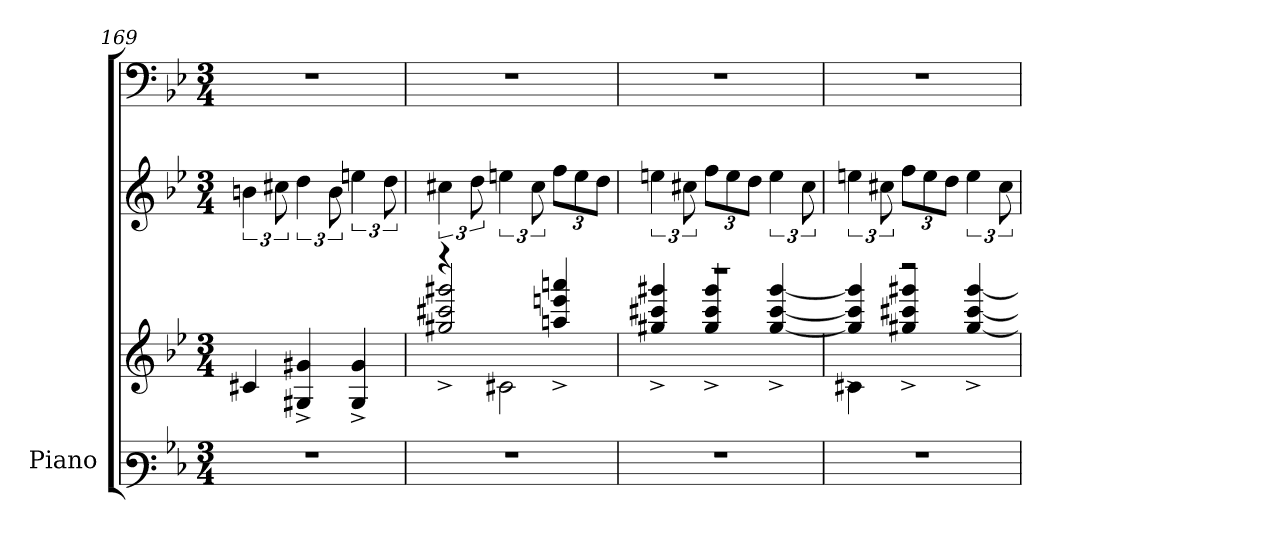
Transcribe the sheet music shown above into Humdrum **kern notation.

**kern	**kern	**kern	**kern
*part1	*part1	*part1	*part1
*staff4	*staff3	*staff2	*staff1
*I"Piano	*	*	*
*I'Pno.	*	*	*
*clefF3	*clefG2	*clefG2	*clefF4
*k[b-e-]	*k[b-e-]	*k[b-e-]	*k[b-e-]
*M3/4	*M3/4	*M3/4	*M3/4
=169	=169	=169	=169
2.r	4c#X/	6bn\	2.r
.	.	12cc#X\	.
.	4G#X/^ 4g#X/^	6dd\	.
.	.	12b\	.
.	4G#/^ 4g#/^	6een\	.
.	.	12dd\	.
=170	=170	=170	=170
*	*^	*	*
2.r	4r	2gg#X/^ 2ccc#X/^ 2ggg#X/^	6cc#X\	2.r
.	.	.	12dd\	.
.	2c#X\	.	6een\	.
.	.	.	12cc#\	.
*	*	*	*Xbrackettup	*
.	.	4aan/^ 4eeen/^ 4aaan/^	12ff\L	.
.	.	.	12ee\	.
.	.	.	12dd\J	.
=171	=171	=171	=171	=171
*	*	*	*brackettup	*
2.r	2.r	4gg#X/^ 4ccc#X/^ 4ggg#X/^	6een\	2.r
.	.	.	12cc#X\	.
*	*	*	*Xbrackettup	*
.	.	4gg#/^ 4ccc#/^ 4ggg#/^	12ff\L	.
.	.	.	12ee\	.
.	.	.	12dd\J	.
*	*	*	*brackettup	*
.	.	[4gg#/^ [4ccc#/^ [4ggg#/^	6ee\	.
.	.	.	12cc#\	.
!!LO:LB:g=z
=172	=172	=172	=172	=172
2.r	4c#X\	4gg#/]^ 4ccc#/]^ 4ggg#/]^	6een\	2.r
.	.	.	12cc#X\	.
*	*	*	*Xbrackettup	*
.	2r	4gg#X/^ 4ccc#X/^ 4ggg#X/^	12ff\L	.
.	.	.	12ee\	.
.	.	.	12dd\J	.
*	*	*	*brackettup	*
.	.	[4gg#/^ [4ccc#/^ [4ggg#/^	6ee\	.
.	.	.	12cc#\	.
*	*v	*v	*	*
=	=	=	=
*-	*-	*-	*-
